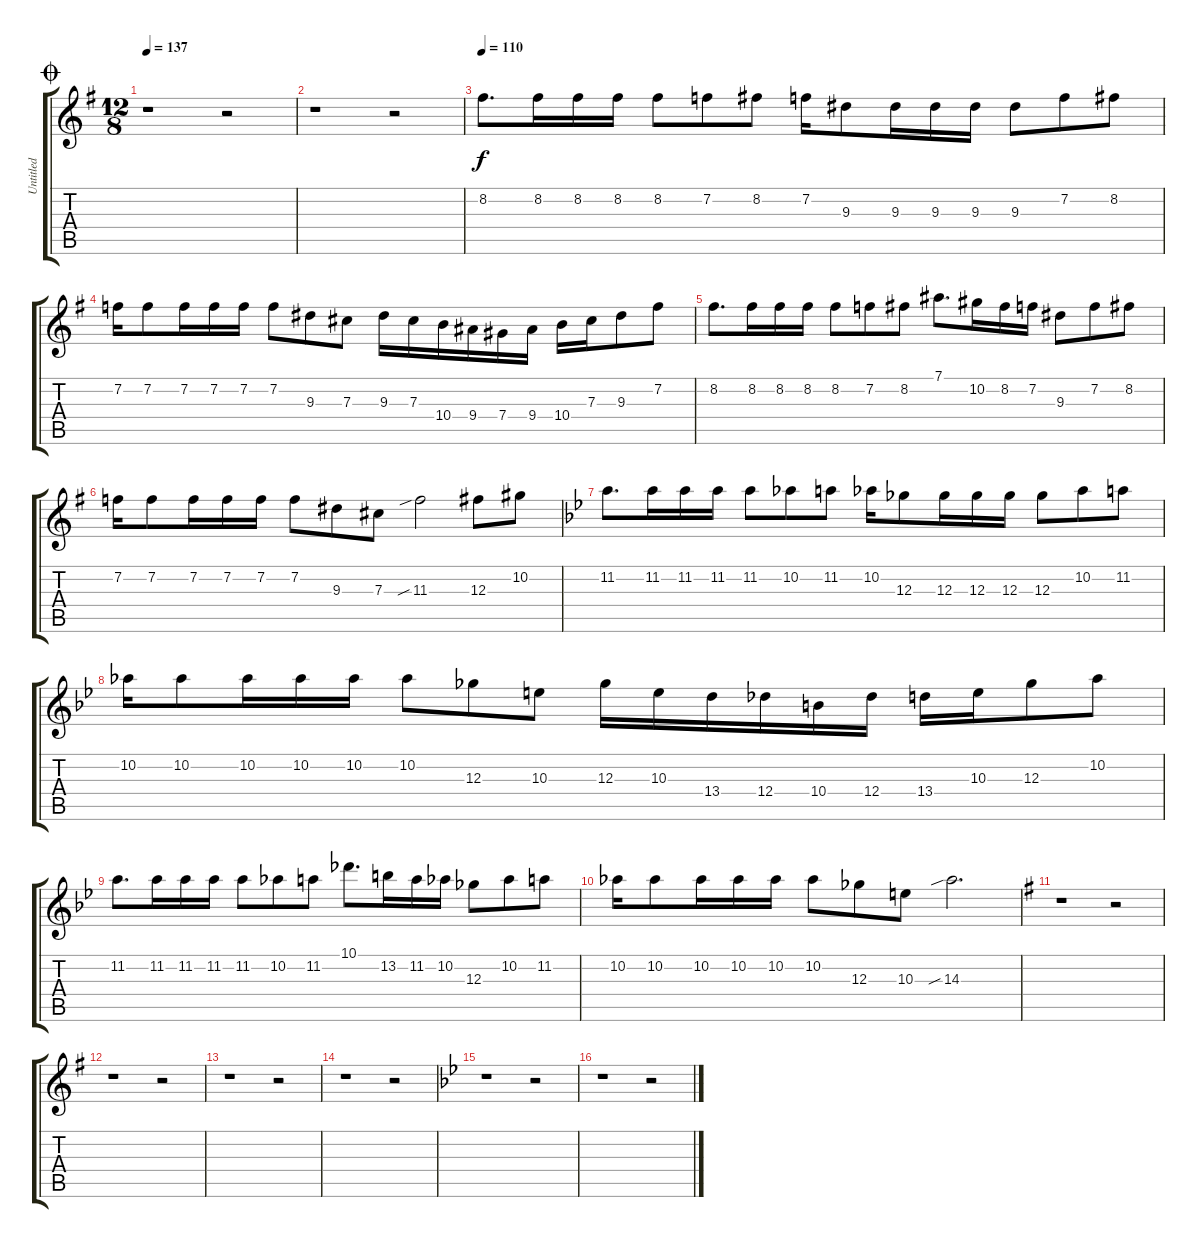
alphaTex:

\track ("Untitled" "Untitled") {instrument distortionguitar}
\staff {score tabs}
\tuning (Eb4 Bb3 Gb3 Db3 Ab2 Eb2) {hide}
\ts (12 8)
\jump coda
\tempo 137
\clef g2
\ks g
r.1{dy f} r.2 |
r.1 r.2 |
\tempo 110
8.2.8{d} 8.2.16 8.2.16 8.2.16 8.2.8 7.2.8 8.2.8 7.2.16 9.3.8 9.3.16 9.3.16 9.3.16 9.3.8 7.2.8 8.2.8 |
7.2.16 7.2.8 7.2.16 7.2.16 7.2.16 7.2.8 9.3.8 7.3.8 9.3.16 7.3.16 10.4.16 9.4.16 7.4.16 9.4.16 10.4.16 7.3.16 9.3.8 7.2.8 |
8.2.8{d} 8.2.16 8.2.16 8.2.16 8.2.8 7.2.8 8.2.8 7.1.8{d} 10.2.16 8.2.16 7.2.16 9.3.8 7.2.8 8.2.8 |
7.2.16 7.2.8 7.2.16 7.2.16 7.2.16 7.2.8 9.3.8 7.3.8 11.3{sib}.2 12.3.8 10.2.8 |
\ks bb
11.2.8{d} 11.2.16 11.2.16 11.2.16 11.2.8 10.2.8 11.2.8 10.2.16 12.3.8 12.3.16 12.3.16 12.3.16 12.3.8 10.2.8 11.2.8 |
10.2.16 10.2.8 10.2.16 10.2.16 10.2.16 10.2.8 12.3.8 10.3.8 12.3.16 10.3.16 13.4.16 12.4.16 10.4.16 12.4.16 13.4.16 10.3.16 12.3.8 10.2.8 |
11.2.8{d} 11.2.16 11.2.16 11.2.16 11.2.8 10.2.8 11.2.8 10.1.8{d} 13.2.16 11.2.16 10.2.16 12.3.8 10.2.8 11.2.8 |
10.2.16 10.2.8 10.2.16 10.2.16 10.2.16 10.2.8 12.3.8 10.3.8 14.3{sib}.2{d} |
\ks g
r.1 r.2 |
r.1 r.2 |
r.1 r.2 |
r.1 r.2 |
\ks bb
r.1 r.2 |
r.1 r.2
